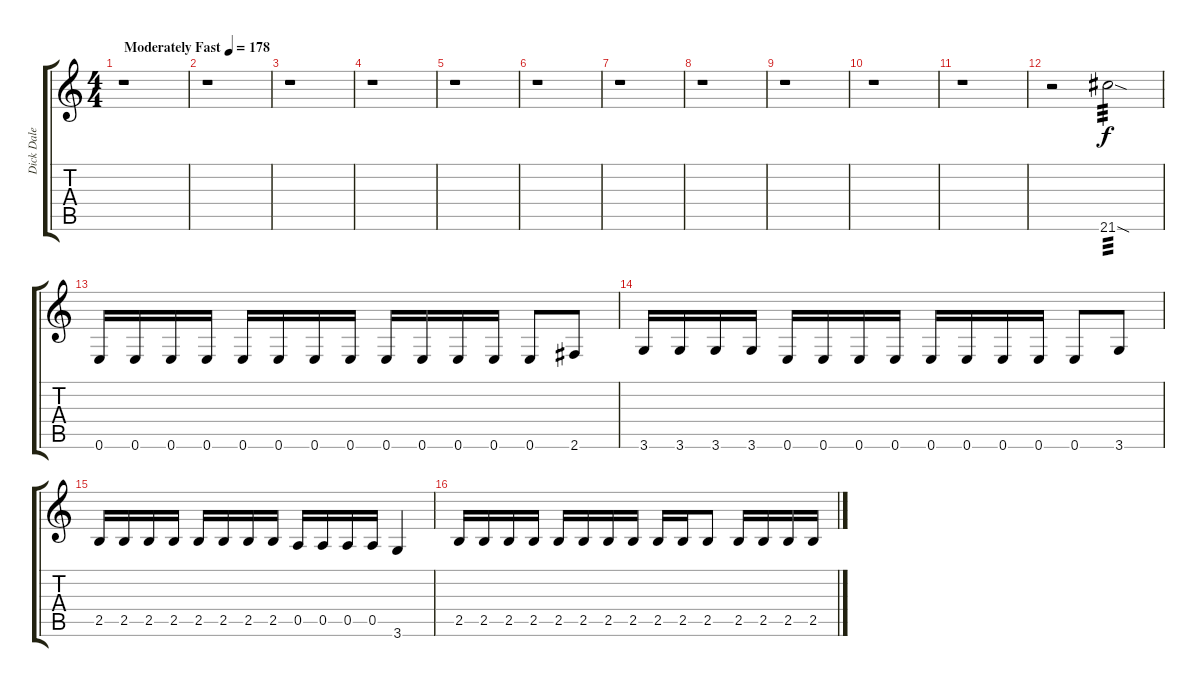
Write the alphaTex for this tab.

\track ("Dick Dale" "Dick Dale") {instrument overdrivenguitar}
\staff {score tabs}
\tuning (E4 B3 G3 D3 A2 E2) {hide}
\ts (4 4)
\tempo (178 "Moderately Fast")
\clef g2
\ks c
r.1{dy f instrument overdrivenguitar} |
r.1 |
r.1 |
r.1 |
r.1 |
r.1 |
r.1 |
r.1 |
r.1 |
r.1 |
r.1 |
r.2 21.6{sod}.2{tp 3} |
0.6.16 0.6.16 0.6.16 0.6.16 0.6.16 0.6.16 0.6.16 0.6.16 0.6.16 0.6.16 0.6.16 0.6.16 0.6.8 2.6.8 |
3.6.16 3.6.16 3.6.16 3.6.16 0.6.16 0.6.16 0.6.16 0.6.16 0.6.16 0.6.16 0.6.16 0.6.16 0.6.8 3.6.8 |
2.5.16 2.5.16 2.5.16 2.5.16 2.5.16 2.5.16 2.5.16 2.5.16 0.5.16 0.5.16 0.5.16 0.5.16 3.6.4 |
2.5.16 2.5.16 2.5.16 2.5.16 2.5.16 2.5.16 2.5.16 2.5.16 2.5.16 2.5.16 2.5.8 2.5.16 2.5.16 2.5.16 2.5.16
